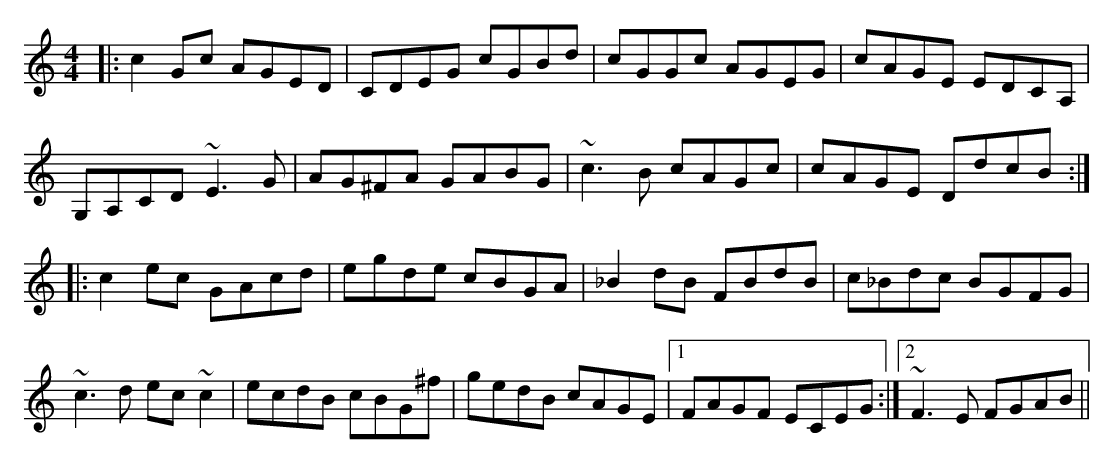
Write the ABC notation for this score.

X:1
M:4/4
K:C
|:c2Gc AGED|CDEG cGBd|cGGc AGEG|cAGE EDCA,|
G,A,CD ~E3G|AG^FA GABG|~c3B cAGc|cAGE DdcB:|
|:c2ec GAcd|egde cBGA|_B2dB FBdB|c_Bdc BGFG|
~c3d ec~c2|ecdB cBG^f|gedB cAGE|1 FAGF ECEG:|2 ~F3E FGAB||
